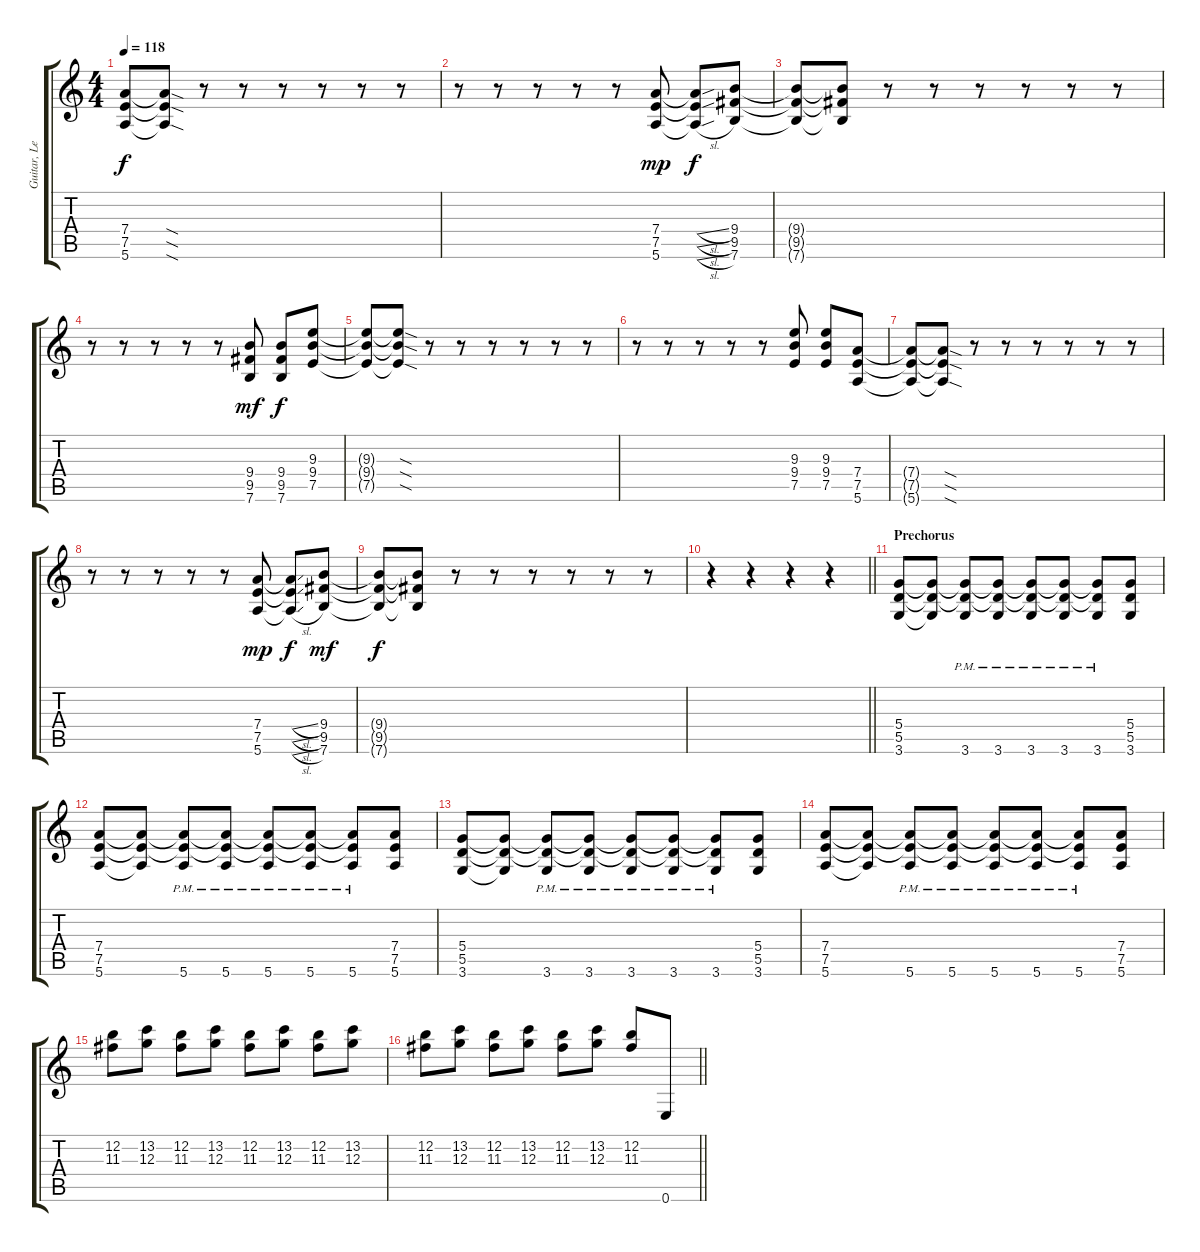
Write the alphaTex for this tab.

\track ("Guitar, Lead" "Guitar, Le") {instrument distortionguitar}
\staff {score tabs}
\tuning (E4 B3 G3 D3 A2 E2) {hide}
\ts (4 4)
\tempo 118
\clef g2
\ks c
(7.4{t} 7.5{t} 5.6{t}).8{dy f} (7.4{sod t} 7.5{sod t} 5.6{sod t}).8 r.8 r.8 r.8 r.8 r.8 r.8 |
r.8 r.8 r.8 r.8 r.8 (7.4 7.5 5.6).8{dy mp} (7.4{sl t} 7.5{sl t} 5.6{sl t}).8{dy f} (9.4 9.5 7.6).8 |
(9.4{t} 9.5{t} 7.6{t}).8 (9.4{t} 9.5{t} 7.6{t}).8 r.8 r.8 r.8 r.8 r.8 r.8 |
r.8 r.8 r.8 r.8 r.8 (9.4 9.5 7.6).8{dy mf} (9.4 9.5 7.6).8{dy f} (9.3 9.4 7.5).8 |
(9.3{t} 9.4{t} 7.5{t}).8 (9.3{sod t} 9.4{sod t} 7.5{sod t}).8 r.8 r.8 r.8 r.8 r.8 r.8 |
r.8 r.8 r.8 r.8 r.8 (9.3 9.4 7.5).8 (9.3 9.4 7.5).8 (7.4 7.5 5.6).8 |
(7.4{t} 7.5{t} 5.6{t}).8 (7.4{sod t} 7.5{sod t} 5.6{sod t}).8 r.8 r.8 r.8 r.8 r.8 r.8 |
r.8 r.8 r.8 r.8 r.8 (7.4 7.5 5.6).8{dy mp} (7.4{sl t} 7.5{sl t} 5.6{sl t}).8{dy f} (9.4 9.5 7.6).8{dy mf} |
(9.4{t} 9.5{t} 7.6{t}).8{dy f} (9.4{t} 9.5{t} 7.6{t}).8 r.8 r.8 r.8 r.8 r.8 r.8 |
\barLineRight lightlight
r.4 r.4 r.4 r.4 |
\section ("" "Prechorus")
(5.4 5.5 3.6).8 (5.4{t} 5.5{t} 3.6{t}).8 (5.4{t} 5.5{t} 3.6{pm}).8 (5.4{t} 5.5{t} 3.6{pm}).8 (5.4{t} 5.5{t} 3.6{pm}).8 (5.4{t} 5.5{t} 3.6{pm}).8 (5.4{t} 5.5{t} 3.6{pm}).8 (5.4 5.5 3.6).8 |
(7.4 7.5 5.6).8 (7.4{t} 7.5{t} 5.6{t}).8 (7.4{t} 7.5{t} 5.6{pm}).8 (7.4{t} 7.5{t} 5.6{pm}).8 (7.4{t} 7.5{t} 5.6{pm}).8 (7.4{t} 7.5{t} 5.6{pm}).8 (7.4{t} 7.5{t} 5.6{pm}).8 (7.4 7.5 5.6).8 |
(5.4 5.5 3.6).8 (5.4{t} 5.5{t} 3.6{t}).8 (5.4{t} 5.5{t} 3.6{pm}).8 (5.4{t} 5.5{t} 3.6{pm}).8 (5.4{t} 5.5{t} 3.6{pm}).8 (5.4{t} 5.5{t} 3.6{pm}).8 (5.4{t} 5.5{t} 3.6{pm}).8 (5.4 5.5 3.6).8 |
(7.4 7.5 5.6).8 (7.4{t} 7.5{t} 5.6{t}).8 (7.4{t} 7.5{t} 5.6{pm}).8 (7.4{t} 7.5{t} 5.6{pm}).8 (7.4{t} 7.5{t} 5.6{pm}).8 (7.4{t} 7.5{t} 5.6{pm}).8 (7.4{t} 7.5{t} 5.6{pm}).8 (7.4 7.5 5.6).8 |
(12.2 11.3).8 (13.2 12.3).8 (12.2 11.3).8 (13.2 12.3).8 (12.2 11.3).8 (13.2 12.3).8 (12.2 11.3).8 (13.2 12.3).8 |
\barLineRight lightlight
(12.2 11.3).8 (13.2 12.3).8 (12.2 11.3).8 (13.2 12.3).8 (12.2 11.3).8 (13.2 12.3).8 (12.2 11.3).8 0.6.8
